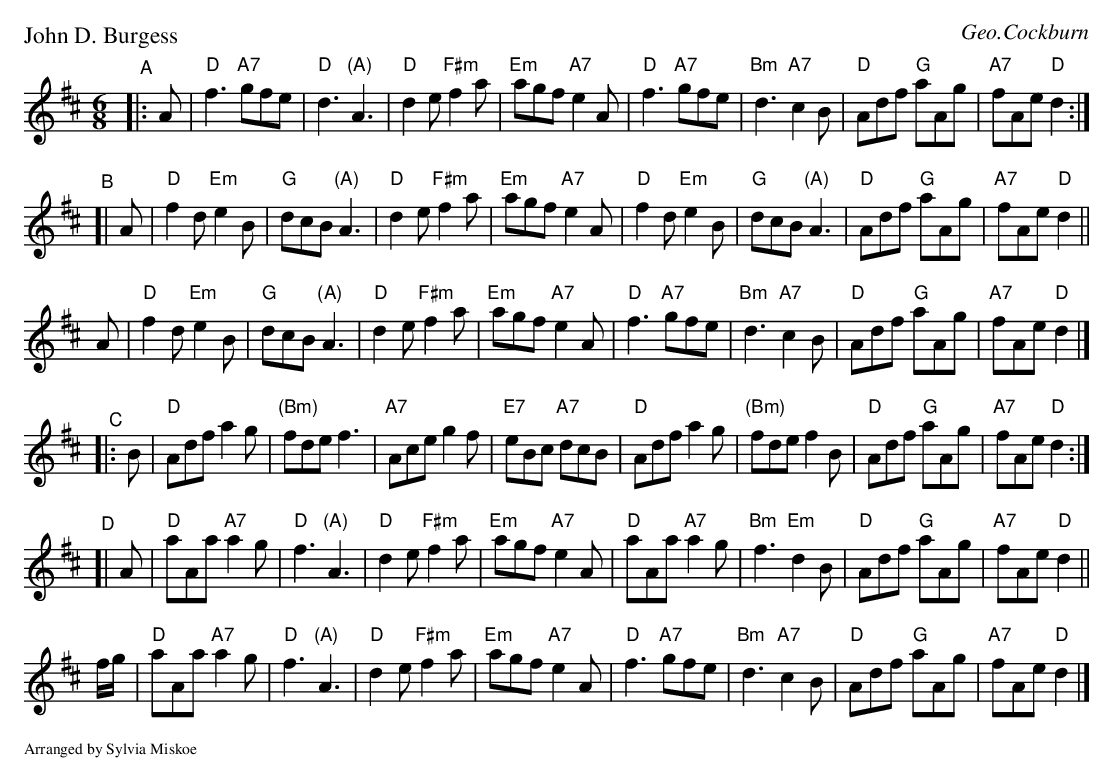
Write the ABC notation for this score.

X:1
P: John D. Burgess
C: Geo.Cockburn
M: 6/8
L: 1/8
K: D
"^A"|: A \
| "D"f3 "A7"gfe | "D"d3 "(A)"A3 | "D"d2e "F#m"f2a | "Em"agf "A7"e2A \
| "D"f3 "A7"gfe | "Bm"d3 "A7"c2B | "D"Adf "G"aAg | "A7"fAe "D"d2 :|
"^B"[| A \
| "D"f2d "Em"e2B | "G"dcB "(A)"A3 | "D"d2e "F#m"f2a | "Em"agf "A7"e2A \
| "D"f2d "Em"e2B | "G"dcB "(A)"A3 | "D"Adf "G"aAg | "A7"fAe "D"d2 ||
A \
| "D"f2d "Em"e2B | "G"dcB "(A)"A3 | "D"d2e "F#m"f2a | "Em"agf "A7"e2A \
| "D"f3 "A7"gfe | "Bm"d3 "A7"c2B | "D"Adf "G"aAg | "A7"fAe "D"d2 |]
"^C"|: B \
| "D"Adf a2g | "(Bm)"fde f3 | "A7"Ace g2f | "E7"eBc "A7"dcB \
| "D"Adf a2g | "(Bm)"fde f2B | "D"Adf "G"aAg | "A7"fAe "D"d2 :|
"^D"[| A \
| "D"aAa "A7"a2g | "D"f3 "(A)"A3 | "D"d2e "F#m"f2a | "Em"agf "A7"e2A \
| "D"aAa "A7"a2g | "Bm"f3 "Em"d2B | "D"Adf "G"aAg | "A7"fAe "D"d2 ||
f/g/ \
| "D"aAa "A7"a2g | "D"f3 "(A)"A3 | "D"d2e "F#m"f2a | "Em"agf "A7"e2A \
| "D"f3 "A7"gfe | "Bm"d3 "A7"c2B | "D"Adf "G"aAg | "A7"fAe "D"d2 |]
